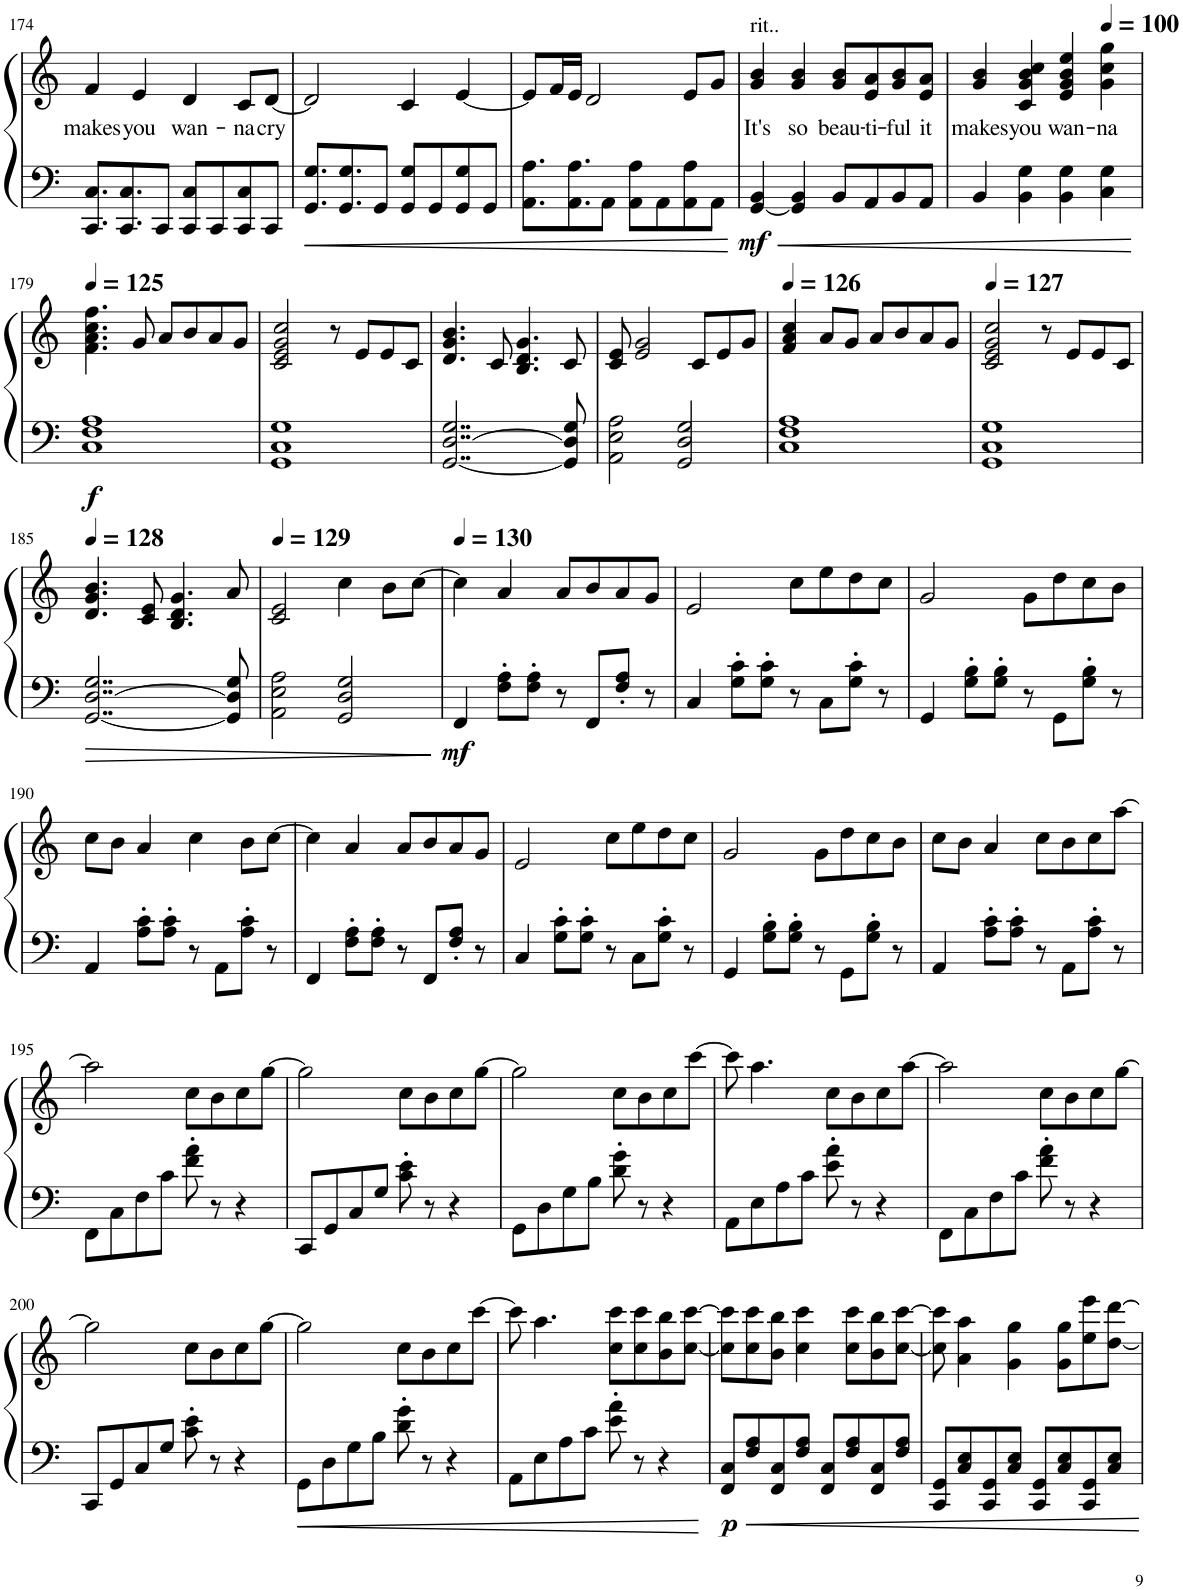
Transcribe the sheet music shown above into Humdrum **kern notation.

**kern	**kern	**text	**dynam
*part1	*part1	*part1	*part1
*staff2	*staff1	*staff1	*staff1/2
*I"Piano	*	*	*
*I'Pno.	*	*	*
!!LO:PB:g=z
*clefF4	*clefG2	*	*
*k[]	*k[]	*	*
*M4/4	*M4/4	*	*
=174	=174	=174	=174
!	!	!LO:LY:b	!
8.CC/ 8.C/L	4f/	makes	.
8.CC/ 8.C/	.	.	.
!	!	!LO:LY:b	!
.	4e/	you	.
8CC/J	.	.	.
!	!	!LO:LY:b	!
8CC/ 8C/L	4d/	wan-	.
8CC/	.	.	.
!	!	!LO:LY:b	!
8CC/ 8C/	8c/L	-na	.
!	!	!LO:LY:b	!
8CC/J	[8d/J	cry	.
=175	=175	=175	=175
8.GG/ 8.G/L	2d/]	.	.
8.GG/ 8.G/	.	.	.
8GG/J	.	.	.
8GG/ 8G/L	4c/	.	.
8GG/	.	.	.
8GG/ 8G/	[4e/	.	.
8GG/J	.	.	.
=176	=176	=176	=176
8.AA\ 8.A\L	8e/L]	.	.
.	16f/L	.	.
8.AA\ 8.A\	16e/JJ	.	.
.	2d/	.	.
8AA\J	.	.	.
8AA\ 8A\L	.	.	.
8AA\	.	.	.
8AA\ 8A\	8e/L	.	.
8AA\J	8g/J	.	.
=177	=177	=177	=177
!	!LO:TX:a:t=rit..	!	!
!	!	!LO:LY:b	!LO:DY:b=2
[4GG/ 4BB/	4g/ 4b/	It's	mf
!	!	!LO:LY:b	!
4GG/] 4BB/	4g/ 4b/	so	.
!	!	!LO:LY:b	!
8BB/L	8g/ 8b/L	beau-	.
!	!	!LO:LY:b	!
8AA/	8e/ 8a/	-ti-	.
!	!	!LO:LY:b	!
8BB/	8g/ 8b/	-ful	.
!	!	!LO:LY:b	!
8AA/J	8e/ 8a/J	it	.
=178	=178	=178	=178
!	!	!LO:LY:b	!
4BB/	4g/ 4b/	makes	.
!	!	!LO:LY:b	!
4BB\ 4G\	4c/ 4g/ 4b/ 4cc/	you	.
!	!	!LO:LY:b	!
4BB\ 4G\	4e/ 4g/ 4b/ 4ee/	wan-	.
*	*MM100	*	*
!	!	!LO:LY:b	!
4C\ 4G\	4g\ 4cc\ 4gg\	-na	.
!!LO:LB:g=z
=179	=179	=179	=179
*	*MM125	*	*
!	!	!	!LO:DY:b=2
1C 1F 1A	4.f\ 4.a\ 4.cc\ 4.ff\	.	f
.	8g/	.	.
.	8a/L	.	.
.	8b/	.	.
.	8a/	.	.
.	8g/J	.	.
=180	=180	=180	=180
1GG 1C 1G	2c/ 2e/ 2g/ 2cc/	.	.
.	8r	.	.
.	8e/L	.	.
.	8e/	.	.
.	8c/J	.	.
=181	=181	=181	=181
[2..GG/ [2..D/ 2..G/	4.d/ 4.g/ 4.b/	.	.
.	8c/	.	.
.	4.B/ 4.d/ 4.g/	.	.
8GG/] 8D/] 8G/	8c/	.	.
=182	=182	=182	=182
2AA\ 2E\ 2A\	8c/ 8e/	.	.
.	2e/ 2g/	.	.
2GG/ 2D/ 2G/	.	.	.
.	8c/L	.	.
.	8e/	.	.
.	8g/J	.	.
=183	=183	=183	=183
*	*MM126	*	*
1C 1F 1A	4f/ 4a/ 4cc/	.	.
.	8a/L	.	.
.	8g/J	.	.
.	8a/L	.	.
.	8b/	.	.
.	8a/	.	.
.	8g/J	.	.
=184	=184	=184	=184
*	*MM127	*	*
1GG 1C 1G	2c/ 2e/ 2g/ 2cc/	.	.
.	8r	.	.
.	8e/L	.	.
.	8e/	.	.
.	8c/J	.	.
!!LO:LB:g=z
=185	=185	=185	=185
*	*MM128	*	*
[2..GG/ [2..D/ 2..G/	4.d/ 4.g/ 4.b/	.	.
.	8c/ 8e/	.	.
.	4.B/ 4.d/ 4.g/	.	.
8GG/] 8D/] 8G/	8a/	.	.
=186	=186	=186	=186
*	*MM129	*	*
2AA\ 2E\ 2A\	2c/ 2e/	.	.
2GG/ 2D/ 2G/	4cc\	.	.
.	8b\L	.	.
.	[8cc\J	.	.
=187	=187	=187	=187
*	*MM130	*	*
!	!	!	!LO:DY:b=2
4FF/	4cc\]	.	mf
8F\' 8A\'L	4a/	.	.
8F\' 8A\'J	.	.	.
8r	8a/L	.	.
8FF/L	8b/	.	.
8F/' 8A/'J	8a/	.	.
8r	8g/J	.	.
=188	=188	=188	=188
4C/	2e/	.	.
8G\' 8c\'L	.	.	.
8G\' 8c\'J	.	.	.
8r	8cc\L	.	.
8C\L	8ee\	.	.
8G\' 8c\'J	8dd\	.	.
8r	8cc\J	.	.
=189	=189	=189	=189
4GG/	2g/	.	.
8G\' 8B\'L	.	.	.
8G\' 8B\'J	.	.	.
8r	8g\L	.	.
8GG\L	8dd\	.	.
8G\' 8B\'J	8cc\	.	.
8r	8b\J	.	.
!!LO:LB:g=z
=190	=190	=190	=190
4AA/	8cc\L	.	.
.	8b\J	.	.
8A\' 8c\'L	4a/	.	.
8A\' 8c\'J	.	.	.
8r	4cc\	.	.
8AA\L	.	.	.
8A\' 8c\'J	8b\L	.	.
8r	[8cc\J	.	.
=191	=191	=191	=191
4FF/	4cc\]	.	.
8F\' 8A\'L	4a/	.	.
8F\' 8A\'J	.	.	.
8r	8a/L	.	.
8FF/L	8b/	.	.
8F/' 8A/'J	8a/	.	.
8r	8g/J	.	.
=192	=192	=192	=192
4C/	2e/	.	.
8G\' 8c\'L	.	.	.
8G\' 8c\'J	.	.	.
8r	8cc\L	.	.
8C\L	8ee\	.	.
8G\' 8c\'J	8dd\	.	.
8r	8cc\J	.	.
=193	=193	=193	=193
4GG/	2g/	.	.
8G\' 8B\'L	.	.	.
8G\' 8B\'J	.	.	.
8r	8g\L	.	.
8GG\L	8dd\	.	.
8G\' 8B\'J	8cc\	.	.
8r	8b\J	.	.
=194	=194	=194	=194
4AA/	8cc\L	.	.
.	8b\J	.	.
8A\' 8c\'L	4a/	.	.
8A\' 8c\'J	.	.	.
8r	8cc\L	.	.
8AA\L	8b\	.	.
8A\' 8c\'J	8cc\	.	.
8r	[8aa\J	.	.
!!LO:LB:g=z
=195	=195	=195	=195
8FF\L	2aa\]	.	.
8C\	.	.	.
8F\	.	.	.
8c\J	.	.	.
8f\' 8a\'	8cc\L	.	.
8r	8b\	.	.
4r	8cc\	.	.
.	[8gg\J	.	.
=196	=196	=196	=196
8CC/L	2gg\]	.	.
8GG/	.	.	.
8C/	.	.	.
8G/J	.	.	.
8c\' 8e\'	8cc\L	.	.
8r	8b\	.	.
4r	8cc\	.	.
.	[8gg\J	.	.
=197	=197	=197	=197
8GG\L	2gg\]	.	.
8D\	.	.	.
8G\	.	.	.
8B\J	.	.	.
8d\' 8g\'	8cc\L	.	.
8r	8b\	.	.
4r	8cc\	.	.
.	[8ccc\J	.	.
=198	=198	=198	=198
8AA\L	8ccc\]	.	.
8E\	4.aa\	.	.
8A\	.	.	.
8c\J	.	.	.
8e\' 8a\'	8cc\L	.	.
8r	8b\	.	.
4r	8cc\	.	.
.	[8aa\J	.	.
=199	=199	=199	=199
8FF\L	2aa\]	.	.
8C\	.	.	.
8F\	.	.	.
8c\J	.	.	.
8f\' 8a\'	8cc\L	.	.
8r	8b\	.	.
4r	8cc\	.	.
.	[8gg\J	.	.
!!LO:LB:g=z
=200	=200	=200	=200
8CC/L	2gg\]	.	.
8GG/	.	.	.
8C/	.	.	.
8G/J	.	.	.
8c\' 8e\'	8cc\L	.	.
8r	8b\	.	.
4r	8cc\	.	.
.	[8gg\J	.	.
=201	=201	=201	=201
8GG\L	2gg\]	.	.
8D\	.	.	.
8G\	.	.	.
8B\J	.	.	.
8d\' 8g\'	8cc\L	.	.
8r	8b\	.	.
4r	8cc\	.	.
.	[8ccc\J	.	.
=202	=202	=202	=202
8AA\L	8ccc\]	.	.
8E\	4.aa\	.	.
8A\	.	.	.
8c\J	.	.	.
8e\' 8a\'	8cc\ 8ccc\L	.	.
8r	8cc\ 8ccc\	.	.
4r	8b\ 8bb\	.	.
.	[8cc\ [8ccc\J	.	.
=203	=203	=203	=203
!	!	!	!LO:DY:b=2
8FF/ 8C/L	8cc\] 8ccc\]L	.	p
8F/ 8A/	8cc\ 8ccc\	.	.
8FF/ 8C/	8b\ 8bb\J	.	.
8F/ 8A/J	4cc\ 4ccc\	.	.
8FF/ 8C/L	.	.	.
8F/ 8A/	8cc\ 8ccc\L	.	.
8FF/ 8C/	8b\ 8bb\	.	.
8F/ 8A/J	[8cc\ [8ccc\J	.	.
=204	=204	=204	=204
8CC/ 8GG/L	8cc\] 8ccc\]	.	.
8C/ 8E/	4a\ 4aa\	.	.
8CC/ 8GG/	.	.	.
8C/ 8E/J	4g\ 4gg\	.	.
8CC/ 8GG/L	.	.	.
8C/ 8E/	8g\ 8gg\L	.	.
8CC/ 8GG/	8ee\ 8eee\	.	.
8C/ 8E/J	[8dd\ [8ddd\J	.	.
=	=	=	=
*-	*-	*-	*-
